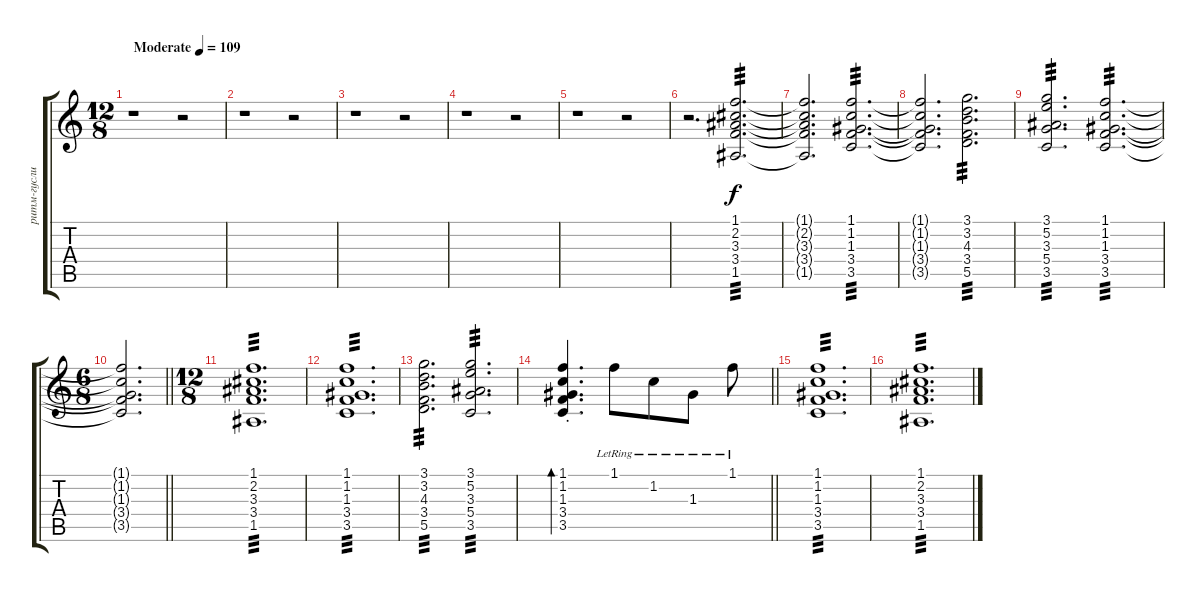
\track ("ритм-гусли" "ритм-гусли") {instrument electricguitarmuted}
\staff {score tabs}
\tuning (E4 B3 G3 D3 A2 E2) {hide}
\ts (12 8)
\tempo (109 "Moderate")
\clef g2
\ks c
r.1{dy f instrument electricguitarmuted} r.2 |
r.1 r.2 |
r.1 r.2 |
r.1 r.2 |
r.1 r.2 |
r.2{d} (1.1 2.2 3.3 3.4 1.5).2{d tp 3} |
(1.1{t} 2.2{t} 3.3{t} 3.4{t} 1.5{t}).2{d} (1.1 1.2 1.3 3.4 3.5).2{d tp 3} |
(1.1{t} 1.2{t} 1.3{t} 3.4{t} 3.5{t}).2{d} (3.1 3.2 4.3 3.4 5.5).2{d tp 3} |
(3.1 5.2 3.3 5.4 3.5).2{d tp 3} (1.1 1.2 1.3 3.4 3.5).2{d tp 3} |
\ts (6 8)
\barLineRight lightlight
(1.1{t} 1.2{t} 1.3{t} 3.4{t} 3.5{t}).2{d} |
\ts (12 8)
(1.1 2.2 3.3 3.4 1.5).1{d tp 3} |
(1.1 1.2 1.3 3.4 3.5).1{d tp 3} |
(3.1 3.2 4.3 3.4 5.5).2{d tp 3} (3.1 5.2 3.3 5.4 3.5).2{d tp 3} |
\barLineRight lightlight
(1.1{st} 1.2{st} 1.3{st} 3.4{st} 3.5{st}).4{d bd 120} 1.1{lr}.8 1.2{lr}.8 1.3{lr}.8 1.1{lr}.8 |
(1.1 1.2 1.3 3.4 3.5).1{d tp 3} |
(1.1 2.2 3.3 3.4 1.5).1{d tp 3}
